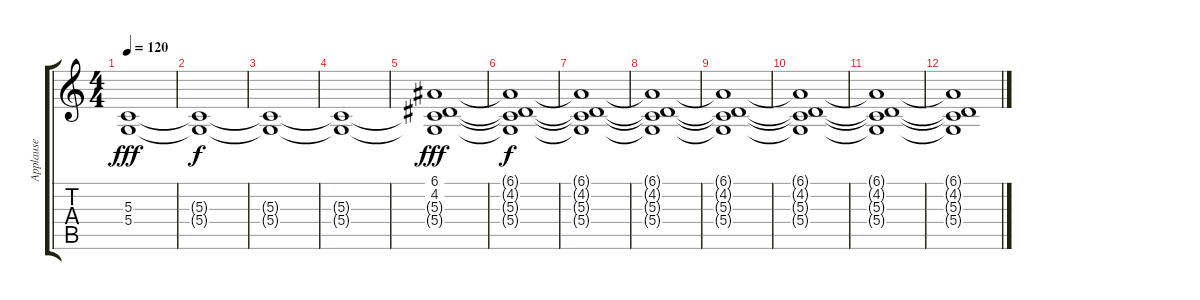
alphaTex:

\track ("Applause" "Applause") {instrument applause}
\staff {score tabs}
\tuning (E4 B3 G3 D3 A2 E2) {hide}
\ts (4 4)
\tempo 120
\clef g2
\ks c
(5.3 5.4).1{dy fff volume 5 balance 8 instrument applause} |
(5.3{t} 5.4{t}).1{dy f volume 14} |
(5.3{t} 5.4{t}).1{volume 7} |
(5.3{t} 5.4{t}).1 |
(6.1 4.2 5.3{t} 5.4{t}).1{dy fff} |
(6.1{t} 4.2{t} 5.3{t} 5.4{t}).1{dy f} |
(6.1{t} 4.2{t} 5.3{t} 5.4{t}).1 |
(6.1{t} 4.2{t} 5.3{t} 5.4{t}).1 |
(6.1{t} 4.2{t} 5.3{t} 5.4{t}).1{volume 0} |
(6.1{t} 4.2{t} 5.3{t} 5.4{t}).1 |
(6.1{t} 4.2{t} 5.3{t} 5.4{t}).1 |
(6.1{t} 4.2{t} 5.3{t} 5.4{t}).1
